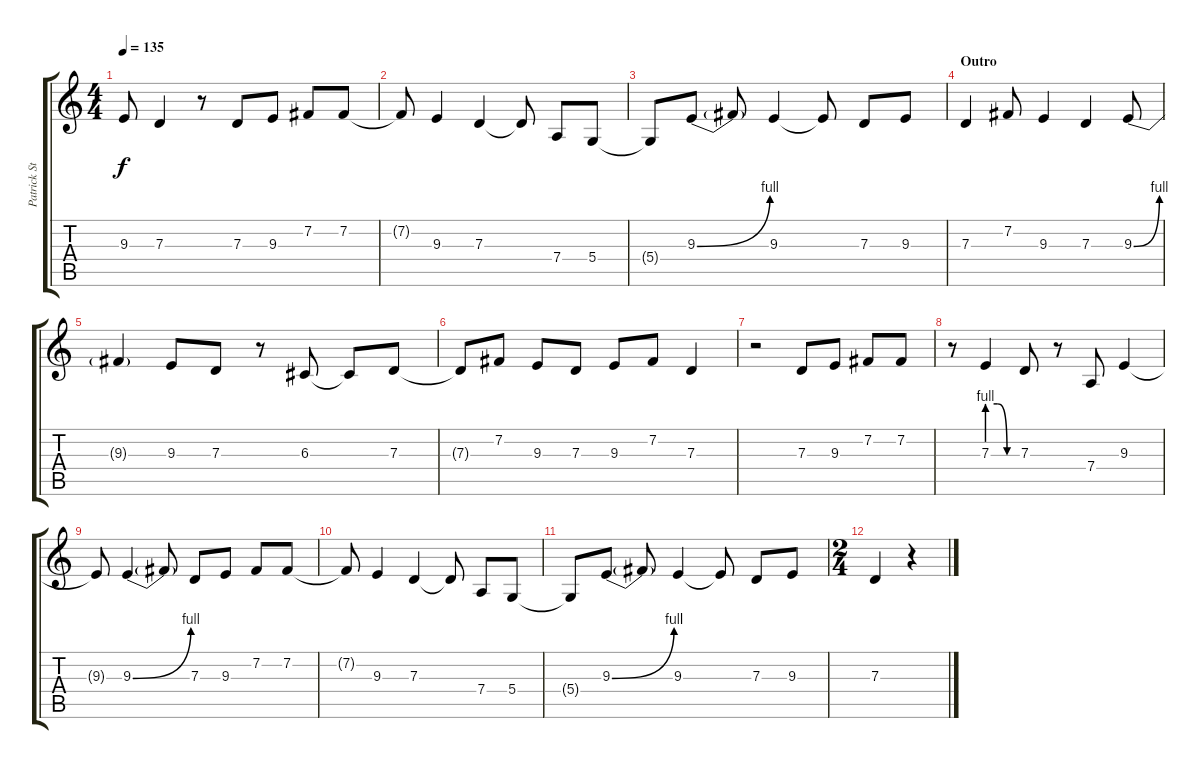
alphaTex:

\track ("Patrick Stumph (Lead Vocals)" "Patrick St") {instrument clarinet}
\staff {score tabs}
\tuning (E4 B3 G3 D3 A2 E2) {hide}
\ts (4 4)
\tempo 135
\clef g2
\ks c
9.3{t}.8{dy f} 7.3.4 r.8 7.3.8 9.3.8 7.2.8 7.2.8 |
7.2{t}.8 9.3.4 7.3.4 7.3{t}.8 7.4.8 5.4.8 |
5.4{t}.8 9.3{be (bend 0 0 60 4)}.8 9.3{t}.8 9.3.4 9.3{t}.8 7.3.8 9.3.8 |
\section ("" "Outro")
7.3.4 7.2.8 9.3.4 7.3.4 9.3{be (bend 0 0 60 4)}.8 |
9.3{t}.4 9.3.8 7.3.8 r.8 6.3.8 6.3{t}.8 7.3.8 |
7.3{t}.8 7.2.8 9.3.8 7.3.8 9.3.8 7.2.8 7.3.4 |
r.2 7.3.8 9.3.8 7.2.8 7.2.8 |
r.8 7.3{be (custom 0 4 20 4 40 0 60 0)}.4 7.3.8 r.8 7.4.8 9.3.4 |
9.3{t}.8 9.3{be (bend 0 0 60 4)}.4 9.3{t}.8 7.3.8 9.3.8 7.2.8 7.2.8 |
7.2{t}.8 9.3.4 7.3.4 7.3{t}.8 7.4.8 5.4.8 |
5.4{t}.8 9.3{be (bend 0 0 60 4)}.8 9.3{t}.8 9.3.4 9.3{t}.8 7.3.8 9.3.8 |
\ts (2 4)
7.3.4 r.4
